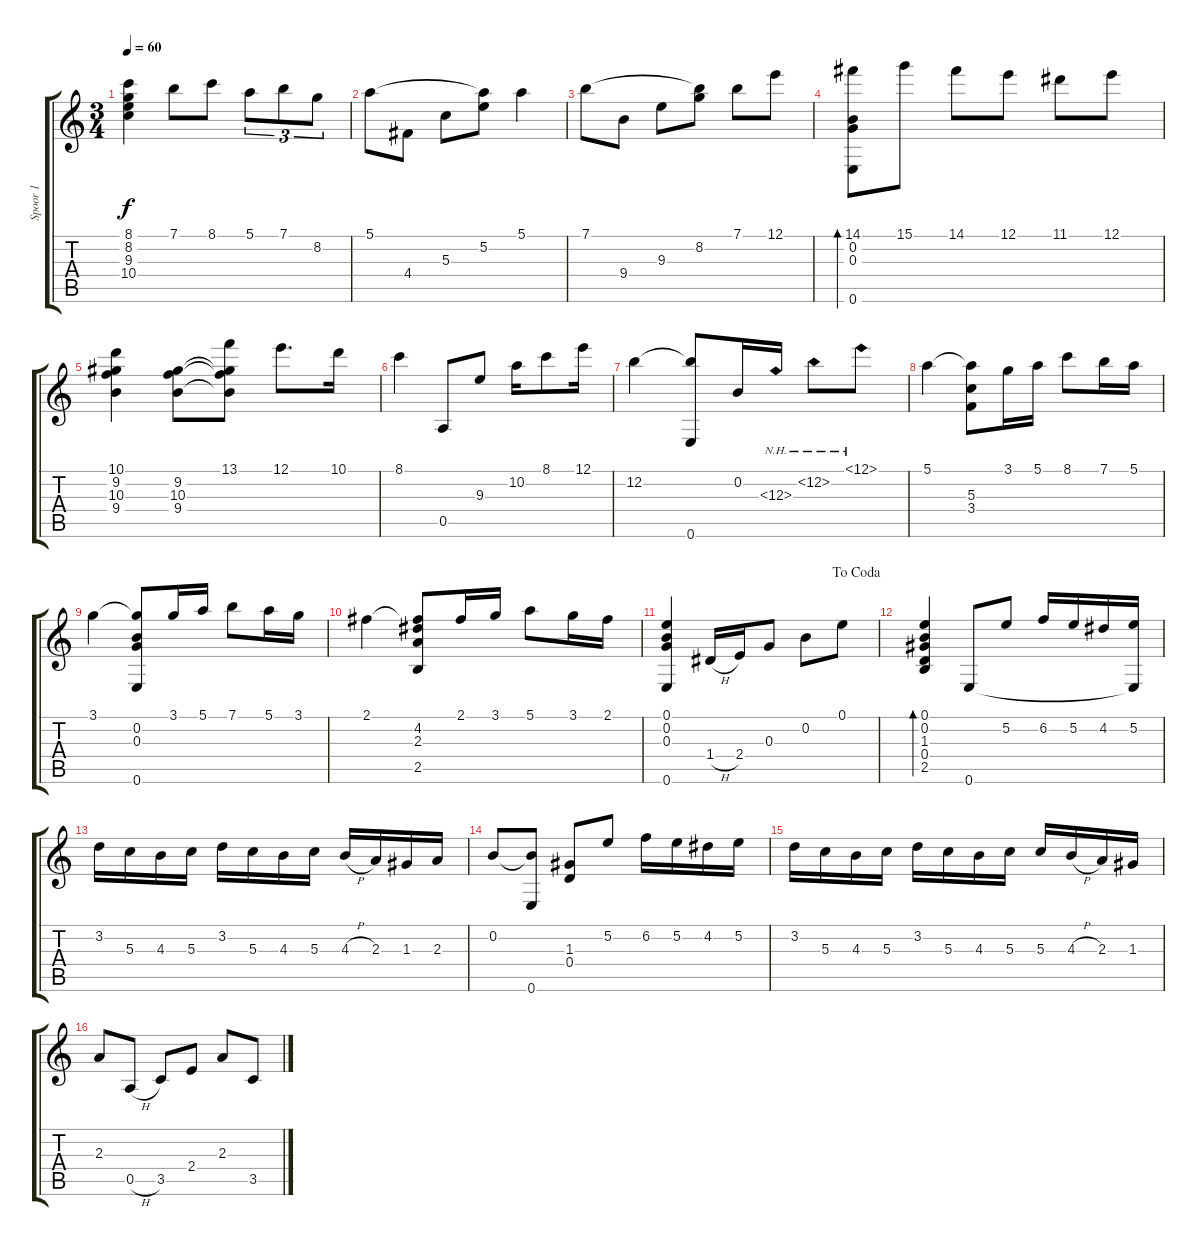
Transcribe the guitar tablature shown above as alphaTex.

\track ("Spoor 1" "Spoor 1") {instrument acousticguitarnylon}
\staff {score tabs}
\tuning (E4 B3 G3 D3 A2 E2) {hide}
\ts (3 4)
\tempo 60
\clef g2
\ks c
(8.1 8.2 9.3 10.4).4{dy f} 7.1.8 8.1.8 5.1.8{tu (3 2)} 7.1.8{tu (3 2)} 8.2.8{tu (3 2)} |
5.1.8 4.4.8 5.3.8 (5.1{t} 5.2).8 5.1.4 |
7.1.8 9.4.8 9.3.8 (7.1{t} 8.2).8 7.1.8 12.1.8 |
(14.1 0.2 0.3 0.6).8{bd 60} 15.1.8 14.1.8 12.1.8 11.1.8 12.1.8 |
(10.1 9.2 10.3 9.4).4 (9.2 10.3 9.4).8 (13.1 9.2{t} 10.3{t} 9.4{t}).8 12.1.8{d} 10.1.16 |
8.1.4 0.5.8 9.3.8 10.2.16 8.1.8 12.1.16 |
12.2.4 (12.2{t} 0.6).8 0.2.16 12.3{nh}.16 12.2{nh}.8 12.1{nh}.8 |
5.1.4 (5.1{t} 5.3 3.4).8 3.1.16 5.1.16 8.1.8 7.1.16 5.1.16 |
3.1.4 (3.1{t} 0.2 0.3 0.6).8 3.1.16 5.1.16 7.1.8 5.1.16 3.1.16 |
2.1.4 (2.1{t} 4.2 2.3 2.5).8 2.1.16 3.1.16 5.1.8 3.1.16 2.1.16 |
\jump dacoda
(0.1 0.2 0.3 0.6).4 1.4{h}.16 2.4.16 0.3.8 0.2.8 0.1.8 |
(0.1 0.2 1.3 0.4 2.5).4{bd 60} 0.6.8 5.2.8 6.2.16 5.2.16 4.2.16 (5.2 0.6{t}).16 |
3.2.16 5.3.16 4.3.16 5.3.16 3.2.16 5.3.16 4.3.16 5.3.16 4.3{h}.16 2.3.16 1.3.16 2.3.16 |
0.2.8 (0.2{t} 0.6).8 (1.3 0.4).8 5.2.8 6.2.16 5.2.16 4.2.16 5.2.16 |
3.2.16 5.3.16 4.3.16 5.3.16 3.2.16 5.3.16 4.3.16 5.3.16 5.3.16 4.3{h}.16 2.3.16 1.3.16 |
2.3.8 0.5{h}.8 3.5.8 2.4.8 2.3.8 3.5.8
